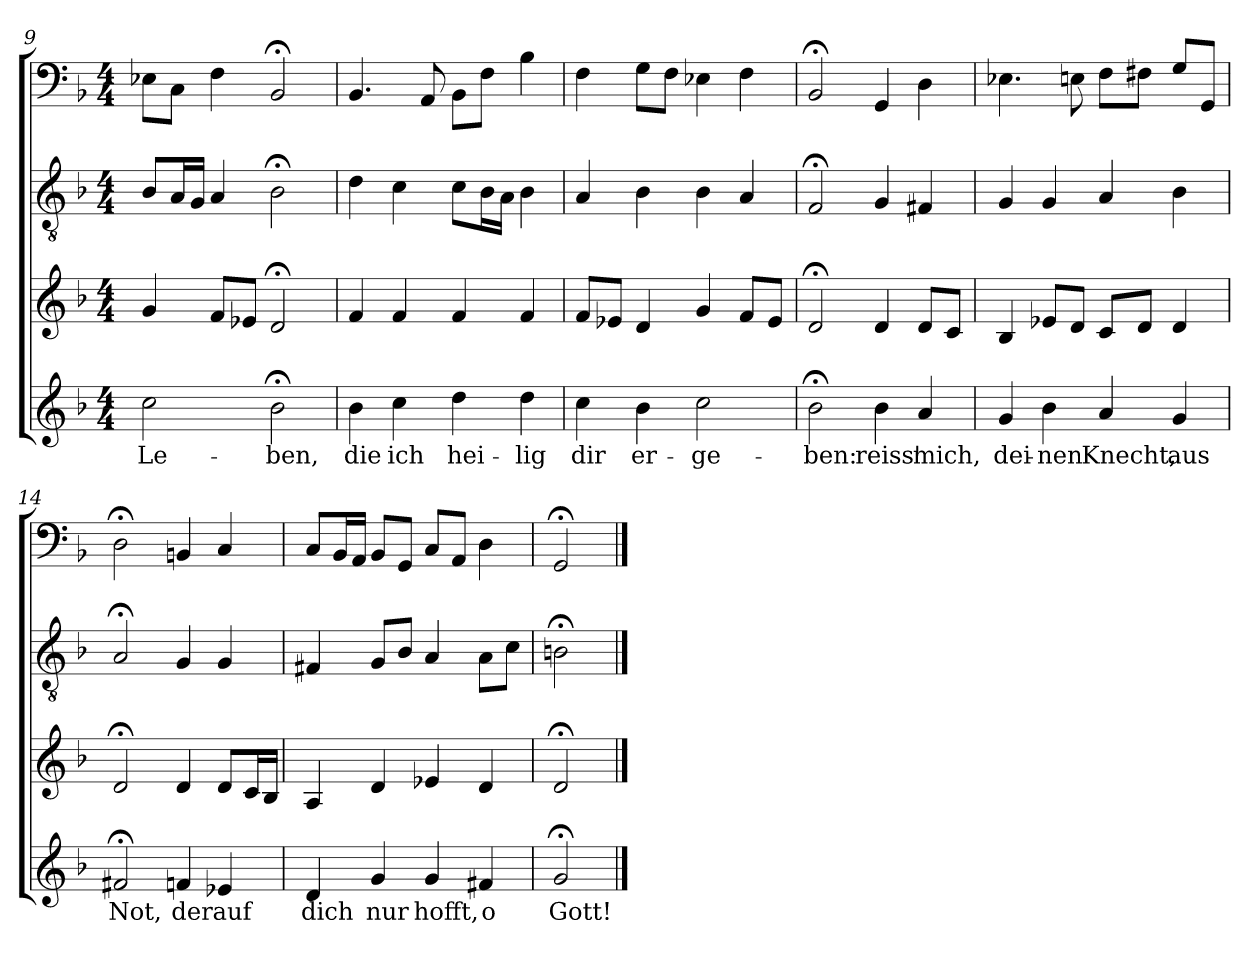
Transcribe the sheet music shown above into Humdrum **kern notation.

**kern	**text	**kern	**kern	**kern
*part4	*part4	*part3	*part2	*part1
*staff4	*staff4	*staff3	*staff2	*staff1
*clefG2	*	*clefG2	*clefGv2	*clefF4
*k[b-]	*	*k[b-]	*k[b-]	*k[b-]
*d:	*	*d:	*d:	*d:
*M4/4	*	*M4/4	*M4/4	*M4/4
=9	=9	=9	=9	=9
2cc\	Le-	4g/	8B-/L	8E-X\L
.	.	.	16A/L	8C\J
.	.	.	16G/JJ	.
.	.	8f/L	4A/	4F\
.	.	8e-X/J	.	.
2b-;<\	-ben,	2d;</	2B-;<\	2BB-;</
=10	=10	=10	=10	=10
4b-\	die	4f/	4d\	4.BB-/
4cc\	ich	4f/	4c\	.
.	.	.	.	8AA/
4dd\	hei-	4f/	8c\L	8BB-\L
.	.	.	16B-\L	8F\J
.	.	.	16A\JJ	.
4dd\	-lig	4f/	4B-\	4B-\
=11	=11	=11	=11	=11
4cc\	dir	8f/L	4A/	4F\
.	.	8e-X/J	.	.
4b-\	er-	4d/	4B-\	8G\L
.	.	.	.	8F\J
2cc\	-ge-	4g/	4B-\	4E-X\
.	.	8f/L	4A/	4F\
.	.	8e-/J	.	.
=12	=12	=12	=12	=12
2b-;<\	-ben:	2d;</	2F;</	2BB-;</
4b-\	reiss'	4d/	4G/	4GG/
4a/	mich,	8d/L	4F#X/	4D\
.	.	8c/J	.	.
=13	=13	=13	=13	=13
4g/	dei-	4B-/	4G/	4.E-X\
4b-\	-nen	8e-X/L	4G/	.
.	.	8d/J	.	8En\
4a/	Knecht,	8c/L	4A/	8F\L
.	.	8d/J	.	8F#X\J
4g/	aus	4d/	4B-\	8G/L
.	.	.	.	8GG/J
=14	=14	=14	=14	=14
2f#X;</	Not,	2d;</	2A;</	2D;<\
4fn/	der	4d/	4G/	4BBn/
4e-X/	auf	8d/L	4G/	4C/
.	.	16c/L	.	.
.	.	16B-/JJ	.	.
=15	=15	=15	=15	=15
4d/	dich	4A/	4F#X/	8C/L
.	.	.	.	16BB-/L
.	.	.	.	16AA/JJ
4g/	nur	4d/	8G/L	8BB-/L
.	.	.	8B-/J	8GG/J
4g/	hofft,	4e-X/	4A/	8C/L
.	.	.	.	8AA/J
4f#X/	o	4d/	8A\L	4D\
.	.	.	8c\J	.
=16	=16	=16	=16	=16
2g;</	Gott!	2d;</	2Bn;<\	2GG;</
==	==	==	==	==
*-	*-	*-	*-	*-
